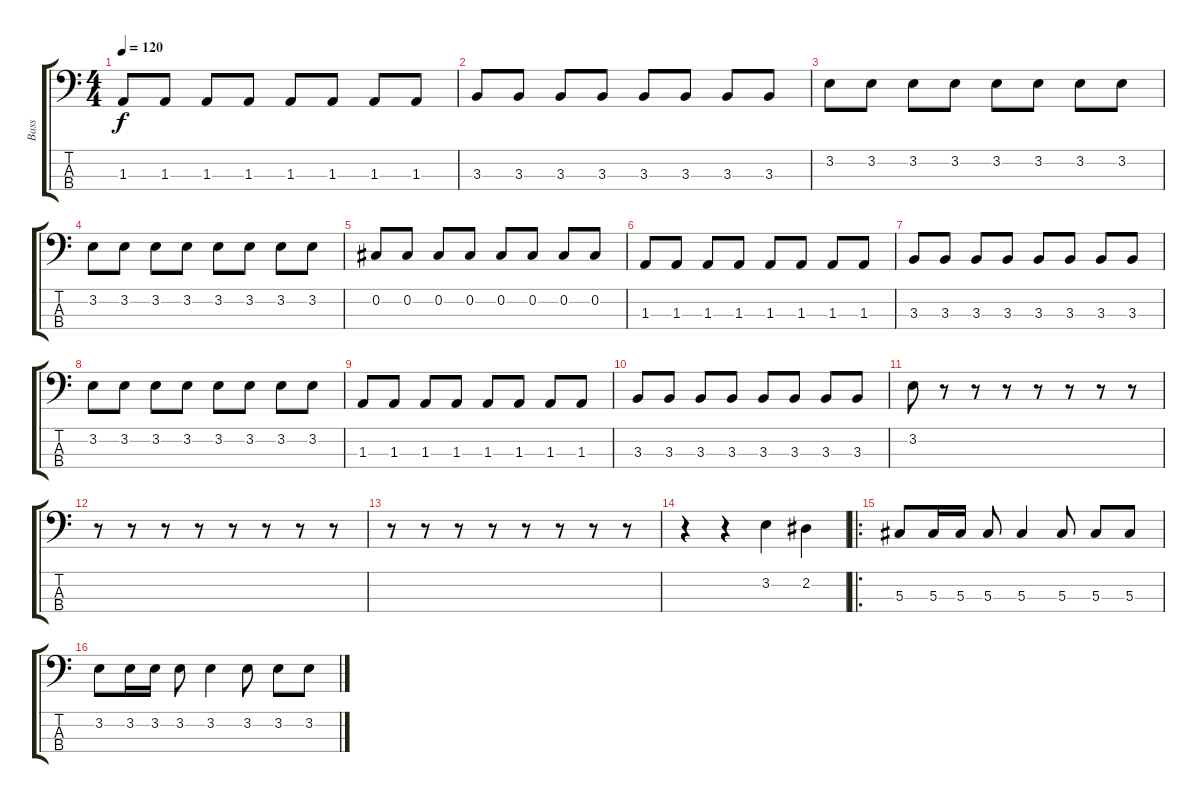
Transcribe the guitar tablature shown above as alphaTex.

\track ("Bass" "Bass") {instrument electricbassfinger}
\staff {score tabs}
\tuning (Gb2 Db2 Ab1 Eb1) {hide}
\ts (4 4)
\tempo 120
\clef f4
\ks c
1.3.8{dy f} 1.3.8 1.3.8 1.3.8 1.3.8 1.3.8 1.3.8 1.3.8 |
3.3.8 3.3.8 3.3.8 3.3.8 3.3.8 3.3.8 3.3.8 3.3.8 |
3.2.8 3.2.8 3.2.8 3.2.8 3.2.8 3.2.8 3.2.8 3.2.8 |
3.2.8 3.2.8 3.2.8 3.2.8 3.2.8 3.2.8 3.2.8 3.2.8 |
0.2.8 0.2.8 0.2.8 0.2.8 0.2.8 0.2.8 0.2.8 0.2.8 |
1.3.8 1.3.8 1.3.8 1.3.8 1.3.8 1.3.8 1.3.8 1.3.8 |
3.3.8 3.3.8 3.3.8 3.3.8 3.3.8 3.3.8 3.3.8 3.3.8 |
3.2.8 3.2.8 3.2.8 3.2.8 3.2.8 3.2.8 3.2.8 3.2.8 |
1.3.8 1.3.8 1.3.8 1.3.8 1.3.8 1.3.8 1.3.8 1.3.8 |
3.3.8 3.3.8 3.3.8 3.3.8 3.3.8 3.3.8 3.3.8 3.3.8 |
3.2.8 r.8 r.8 r.8 r.8 r.8 r.8 r.8 |
r.8 r.8 r.8 r.8 r.8 r.8 r.8 r.8 |
r.8 r.8 r.8 r.8 r.8 r.8 r.8 r.8 |
r.4 r.4 3.2.4 2.2.4 |
\ro
5.3.8 5.3.16 5.3.16 5.3.8 5.3.4 5.3.8 5.3.8 5.3.8 |
3.2.8 3.2.16 3.2.16 3.2.8 3.2.4 3.2.8 3.2.8 3.2.8
